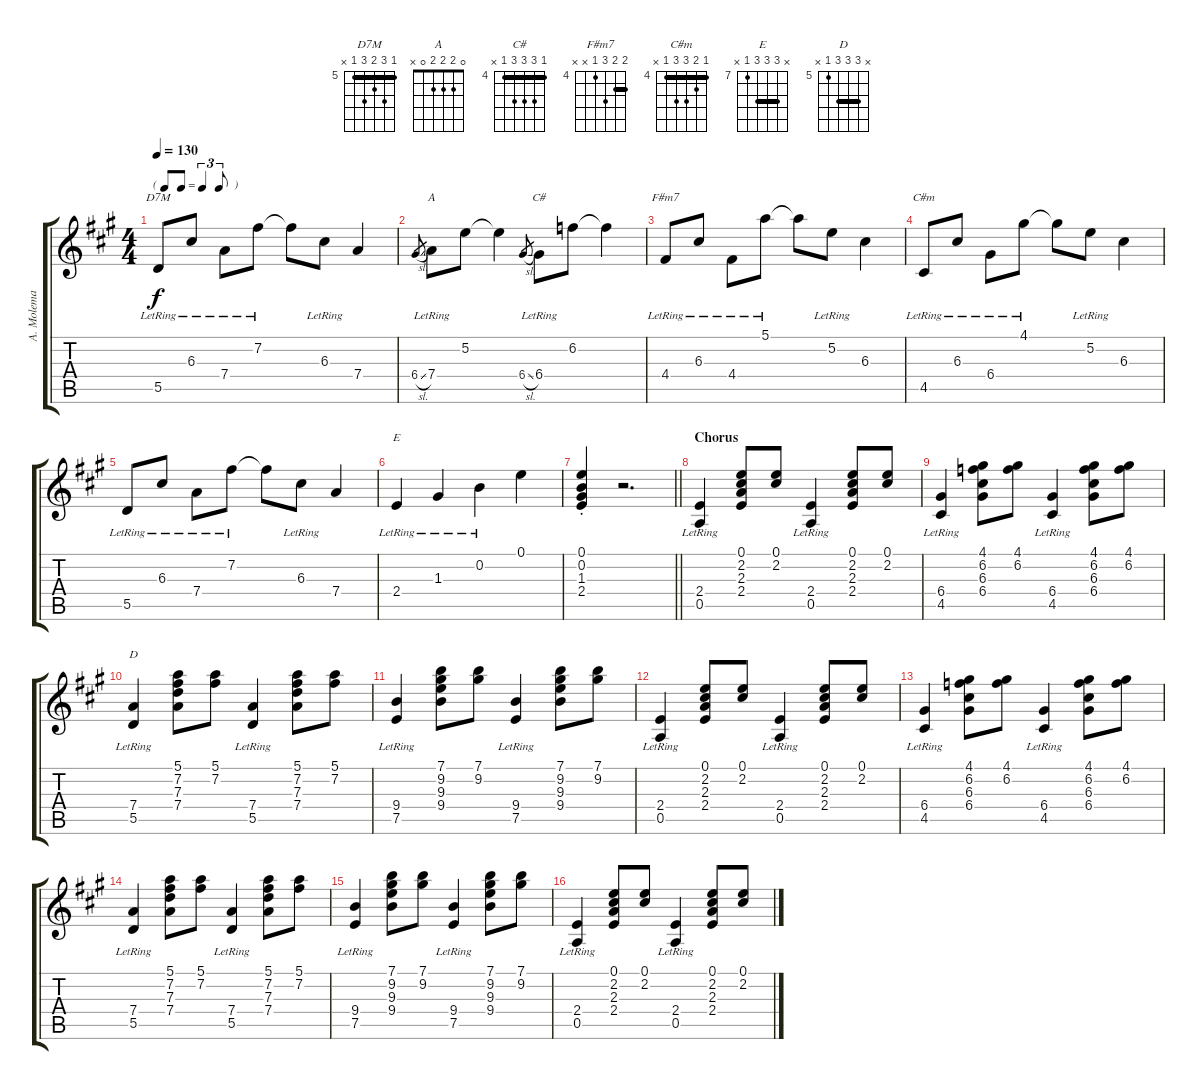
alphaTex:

\track ("A. Molema" "A. Molema") {instrument acousticguitarsteel}
\staff {score tabs}
\tuning (E4 B3 G3 D3 A2 E2) {hide}
\chord ("D7M" 5 7 6 7 5 x) {firstfret 5 barre 5}
\chord ("A" 0 2 2 2 0 x)
\chord ("C#" 4 6 6 6 4 x) {firstfret 4 barre 4}
\chord ("F#m7" 5 5 6 4 x x) {firstfret 4 barre 5}
\chord ("C#m" 4 5 6 6 4 x) {firstfret 4 barre 4}
\chord ("E" x 9 9 9 7 x) {firstfret 7 barre 9}
\chord ("D" x 7 7 7 5 x) {firstfret 5 barre 7}
\ts (4 4)
\tf triplet8th
\tempo 130
\clef g2
\ks a
5.5{lr}.8{ch "D7M" dy f} 6.3{lr}.8 7.4{lr}.8 7.2{lr}.8 7.2{t}.8 6.3{lr}.8 7.4.4 |
6.4{sl}.8{gr} 7.4{lr}.8{ch "A"} 5.2.8 5.2{t}.4 6.4{sl}.8{gr} 6.4{lr}.8{ch "C#"} 6.2.8 6.2{t}.4 |
4.4{lr}.8{ch "F#m7"} 6.3{lr}.8 4.4{lr}.8 5.1{lr}.8 5.1{t}.8 5.2{lr}.8 6.3.4 |
4.5{lr}.8{ch "C#m"} 6.3{lr}.8 6.4{lr}.8 4.1{lr}.8 4.1{t}.8 5.2{lr}.8 6.3.4 |
5.5{lr}.8 6.3{lr}.8 7.4{lr}.8 7.2{lr}.8 7.2{t}.8 6.3{lr}.8 7.4.4 |
2.4{lr}.4{ch "E"} 1.3{lr}.4 0.2{lr}.4 0.1.4 |
\barLineRight lightlight
(0.1{st} 0.2{st} 1.3{st} 2.4{st}).4 r.2{d} |
\section ("" "Chorus")
(2.4{lr} 0.5{lr}).4 (0.1 2.2 2.3 2.4).8 (0.1 2.2).8 (2.4{lr} 0.5{lr}).4 (0.1 2.2 2.3 2.4).8 (0.1 2.2).8 |
(6.4{lr} 4.5{lr}).4 (4.1 6.2 6.3 6.4).8 (4.1 6.2).8 (6.4{lr} 4.5{lr}).4 (4.1 6.2 6.3 6.4).8 (4.1 6.2).8 |
(7.4{lr} 5.5{lr}).4{ch "D"} (5.1 7.2 7.3 7.4).8 (5.1 7.2).8 (7.4{lr} 5.5{lr}).4 (5.1 7.2 7.3 7.4).8 (5.1 7.2).8 |
(9.4{lr} 7.5{lr}).4 (7.1 9.2 9.3 9.4).8 (7.1 9.2).8 (9.4{lr} 7.5{lr}).4 (7.1 9.2 9.3 9.4).8 (7.1 9.2).8 |
(2.4{lr} 0.5{lr}).4 (0.1 2.2 2.3 2.4).8 (0.1 2.2).8 (2.4{lr} 0.5{lr}).4 (0.1 2.2 2.3 2.4).8 (0.1 2.2).8 |
(6.4{lr} 4.5{lr}).4 (4.1 6.2 6.3 6.4).8 (4.1 6.2).8 (6.4{lr} 4.5{lr}).4 (4.1 6.2 6.3 6.4).8 (4.1 6.2).8 |
(7.4{lr} 5.5{lr}).4 (5.1 7.2 7.3 7.4).8 (5.1 7.2).8 (7.4{lr} 5.5{lr}).4 (5.1 7.2 7.3 7.4).8 (5.1 7.2).8 |
(9.4{lr} 7.5{lr}).4 (7.1 9.2 9.3 9.4).8 (7.1 9.2).8 (9.4{lr} 7.5{lr}).4 (7.1 9.2 9.3 9.4).8 (7.1 9.2).8 |
(2.4{lr} 0.5{lr}).4 (0.1 2.2 2.3 2.4).8 (0.1 2.2).8 (2.4{lr} 0.5{lr}).4 (0.1 2.2 2.3 2.4).8 (0.1 2.2).8
